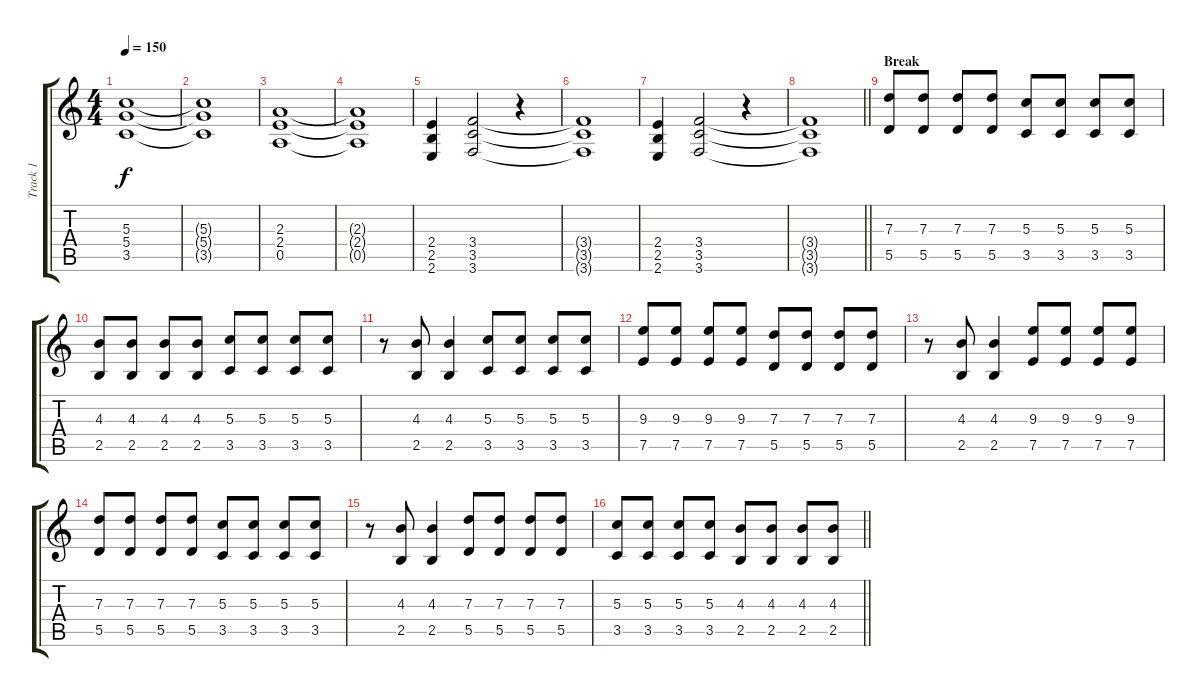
\track ("Track 1" "Track 1") {instrument overdrivenguitar}
\staff {score tabs}
\tuning (E4 B3 G3 D3 A2 D2) {hide}
\ts (4 4)
\tempo 150
\clef g2
\ks c
(5.3 5.4 3.5).1{dy f} |
(5.3{t} 5.4{t} 3.5{t}).1 |
(2.3 2.4 0.5).1 |
(2.3{t} 2.4{t} 0.5{t}).1 |
(2.4 2.5 2.6).4 (3.4 3.5 3.6).2 r.4 |
(3.4{t} 3.5{t} 3.6{t}).1 |
(2.4 2.5 2.6).4 (3.4 3.5 3.6).2 r.4 |
\barLineRight lightlight
(3.4{t} 3.5{t} 3.6{t}).1 |
\section ("" "Break")
(7.3 5.5).8 (7.3 5.5).8 (7.3 5.5).8 (7.3 5.5).8 (5.3 3.5).8 (5.3 3.5).8 (5.3 3.5).8 (5.3 3.5).8 |
(4.3 2.5).8 (4.3 2.5).8 (4.3 2.5).8 (4.3 2.5).8 (5.3 3.5).8 (5.3 3.5).8 (5.3 3.5).8 (5.3 3.5).8 |
r.8 (4.3 2.5).8 (4.3 2.5).4 (5.3 3.5).8 (5.3 3.5).8 (5.3 3.5).8 (5.3 3.5).8 |
(9.3 7.5).8 (9.3 7.5).8 (9.3 7.5).8 (9.3 7.5).8 (7.3 5.5).8 (7.3 5.5).8 (7.3 5.5).8 (7.3 5.5).8 |
r.8 (4.3 2.5).8 (4.3 2.5).4 (9.3 7.5).8 (9.3 7.5).8 (9.3 7.5).8 (9.3 7.5).8 |
(7.3 5.5).8 (7.3 5.5).8 (7.3 5.5).8 (7.3 5.5).8 (5.3 3.5).8 (5.3 3.5).8 (5.3 3.5).8 (5.3 3.5).8 |
r.8 (4.3 2.5).8 (4.3 2.5).4 (7.3 5.5).8 (7.3 5.5).8 (7.3 5.5).8 (7.3 5.5).8 |
\barLineRight lightlight
(5.3 3.5).8 (5.3 3.5).8 (5.3 3.5).8 (5.3 3.5).8 (4.3 2.5).8 (4.3 2.5).8 (4.3 2.5).8 (4.3 2.5).8
